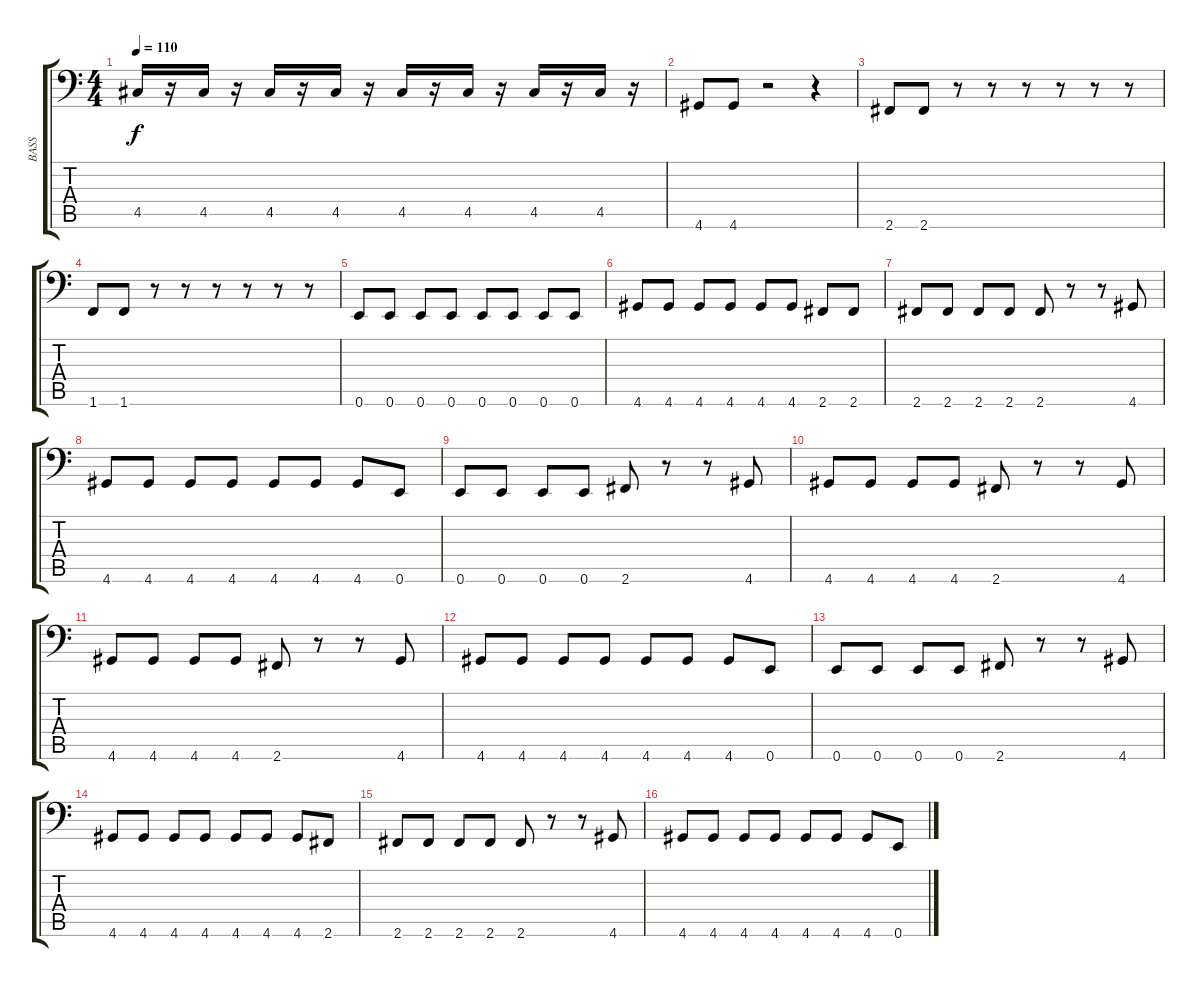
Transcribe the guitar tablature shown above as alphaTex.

\track ("BASS" "BASS") {instrument electricbassfinger}
\staff {score tabs}
\tuning (E3 B2 G2 D2 A1 E1) {hide}
\ts (4 4)
\tempo 110
\clef f4
\ks c
4.5{t}.16{dy f} r.16 4.5.16 r.16 4.5.16 r.16 4.5.16 r.16 4.5.16 r.16 4.5.16 r.16 4.5.16 r.16 4.5.16 r.16 |
4.6.8 4.6.8 r.2 r.4 |
2.6.8 2.6.8 r.8 r.8 r.8 r.8 r.8 r.8 |
1.6.8 1.6.8 r.8 r.8 r.8 r.8 r.8 r.8 |
0.6.8 0.6.8 0.6.8 0.6.8 0.6.8 0.6.8 0.6.8 0.6.8 |
4.6.8 4.6.8 4.6.8 4.6.8 4.6.8 4.6.8 2.6.8 2.6.8 |
2.6.8 2.6.8 2.6.8 2.6.8 2.6.8 r.8 r.8 4.6.8 |
4.6.8 4.6.8 4.6.8 4.6.8 4.6.8 4.6.8 4.6.8 0.6.8 |
0.6.8 0.6.8 0.6.8 0.6.8 2.6.8 r.8 r.8 4.6.8 |
4.6.8 4.6.8 4.6.8 4.6.8 2.6.8 r.8 r.8 4.6.8 |
4.6.8 4.6.8 4.6.8 4.6.8 2.6.8 r.8 r.8 4.6.8 |
4.6.8 4.6.8 4.6.8 4.6.8 4.6.8 4.6.8 4.6.8 0.6.8 |
0.6.8 0.6.8 0.6.8 0.6.8 2.6.8 r.8 r.8 4.6.8 |
4.6.8 4.6.8 4.6.8 4.6.8 4.6.8 4.6.8 4.6.8 2.6.8 |
2.6.8 2.6.8 2.6.8 2.6.8 2.6.8 r.8 r.8 4.6.8 |
4.6.8 4.6.8 4.6.8 4.6.8 4.6.8 4.6.8 4.6.8 0.6.8
